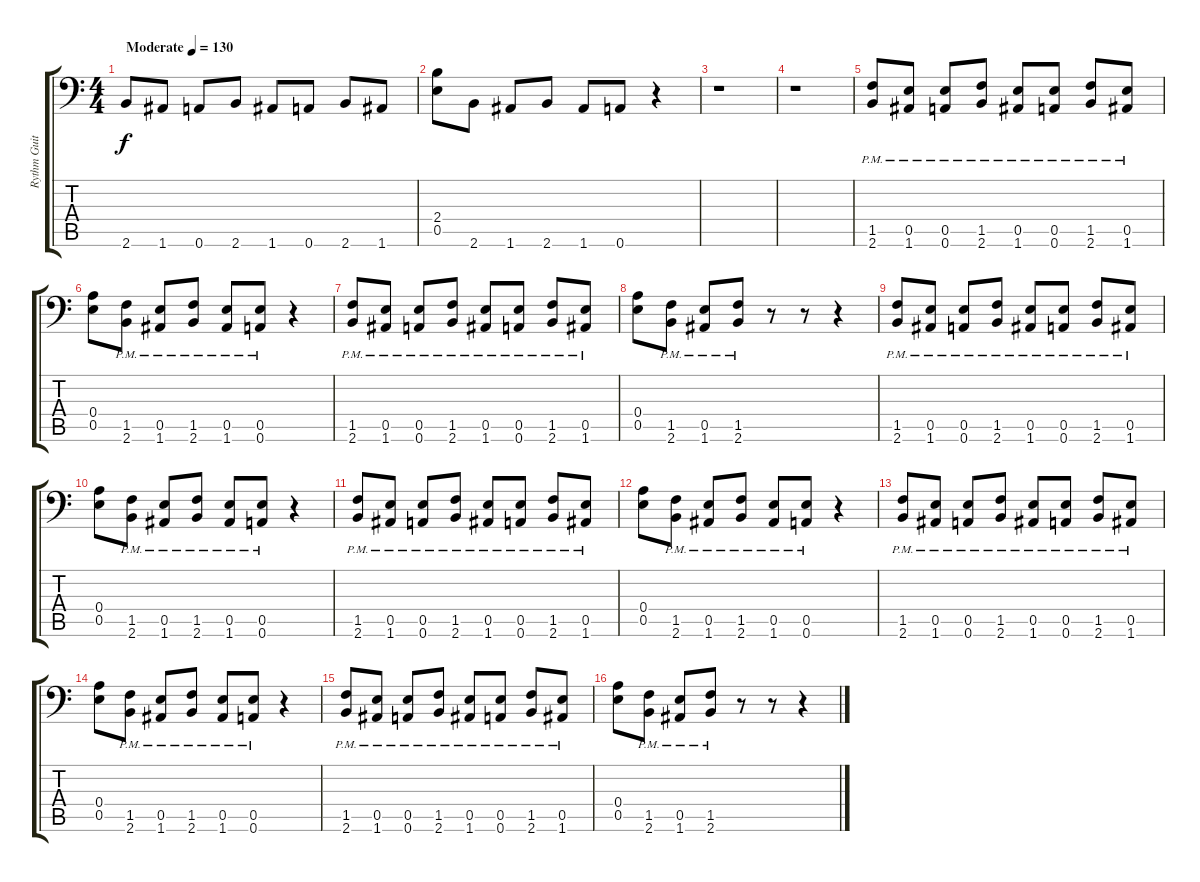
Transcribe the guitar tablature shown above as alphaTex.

\track ("Rythm Guitar 1" "Rythm Guit") {instrument distortionguitar}
\staff {score tabs}
\tuning (B3 Gb3 D3 A2 E2 A1) {hide}
\ts (4 4)
\tempo (130 "Moderate")
\clef f4
\ks c
2.6.8{dy f instrument distortionguitar} 1.6.8 0.6.8 2.6.8 1.6.8 0.6.8 2.6.8 1.6.8 |
(2.4 0.5).8 2.6.8 1.6.8 2.6.8 1.6.8 0.6.8 r.4 |
r.1 |
r.1 |
(1.5{pm} 2.6{pm}).8 (0.5{pm} 1.6{pm}).8 (0.5{pm} 0.6{pm}).8 (1.5{pm} 2.6{pm}).8 (0.5{pm} 1.6{pm}).8 (0.5{pm} 0.6{pm}).8 (1.5{pm} 2.6{pm}).8 (0.5{pm} 1.6{pm}).8 |
(0.4 0.5).8 (1.5{pm} 2.6{pm}).8 (0.5{pm} 1.6{pm}).8 (1.5{pm} 2.6{pm}).8 (0.5{pm} 1.6{pm}).8 (0.5{pm} 0.6{pm}).8 r.4 |
(1.5{pm} 2.6{pm}).8 (0.5{pm} 1.6{pm}).8 (0.5{pm} 0.6{pm}).8 (1.5{pm} 2.6{pm}).8 (0.5{pm} 1.6{pm}).8 (0.5{pm} 0.6{pm}).8 (1.5{pm} 2.6{pm}).8 (0.5{pm} 1.6{pm}).8 |
(0.4 0.5).8 (1.5{pm} 2.6{pm}).8 (0.5{pm} 1.6{pm}).8 (1.5{pm} 2.6{pm}).8 r.8 r.8 r.4 |
(1.5{pm} 2.6{pm}).8 (0.5{pm} 1.6{pm}).8 (0.5{pm} 0.6{pm}).8 (1.5{pm} 2.6{pm}).8 (0.5{pm} 1.6{pm}).8 (0.5{pm} 0.6{pm}).8 (1.5{pm} 2.6{pm}).8 (0.5{pm} 1.6{pm}).8 |
(0.4 0.5).8 (1.5{pm} 2.6{pm}).8 (0.5{pm} 1.6{pm}).8 (1.5{pm} 2.6{pm}).8 (0.5{pm} 1.6{pm}).8 (0.5{pm} 0.6{pm}).8 r.4 |
(1.5{pm} 2.6{pm}).8 (0.5{pm} 1.6{pm}).8 (0.5{pm} 0.6{pm}).8 (1.5{pm} 2.6{pm}).8 (0.5{pm} 1.6{pm}).8 (0.5{pm} 0.6{pm}).8 (1.5{pm} 2.6{pm}).8 (0.5{pm} 1.6{pm}).8 |
(0.4 0.5).8 (1.5{pm} 2.6{pm}).8 (0.5{pm} 1.6{pm}).8 (1.5{pm} 2.6{pm}).8 (0.5{pm} 1.6{pm}).8 (0.5{pm} 0.6{pm}).8 r.4 |
(1.5{pm} 2.6{pm}).8 (0.5{pm} 1.6{pm}).8 (0.5{pm} 0.6{pm}).8 (1.5{pm} 2.6{pm}).8 (0.5{pm} 1.6{pm}).8 (0.5{pm} 0.6{pm}).8 (1.5{pm} 2.6{pm}).8 (0.5{pm} 1.6{pm}).8 |
(0.4 0.5).8 (1.5{pm} 2.6{pm}).8 (0.5{pm} 1.6{pm}).8 (1.5{pm} 2.6{pm}).8 (0.5{pm} 1.6{pm}).8 (0.5{pm} 0.6{pm}).8 r.4 |
(1.5{pm} 2.6{pm}).8 (0.5{pm} 1.6{pm}).8 (0.5{pm} 0.6{pm}).8 (1.5{pm} 2.6{pm}).8 (0.5{pm} 1.6{pm}).8 (0.5{pm} 0.6{pm}).8 (1.5{pm} 2.6{pm}).8 (0.5{pm} 1.6{pm}).8 |
(0.4 0.5).8 (1.5{pm} 2.6{pm}).8 (0.5{pm} 1.6{pm}).8 (1.5{pm} 2.6{pm}).8 r.8 r.8 r.4
